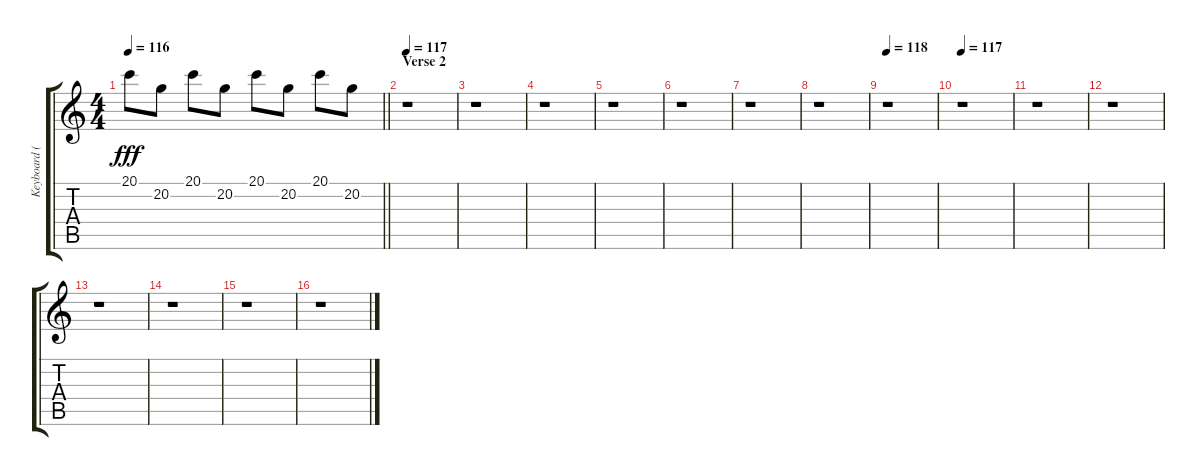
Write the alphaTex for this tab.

\track ("Keyboard (Dio)" "Keyboard (") {instrument stringensemble1}
\staff {score tabs}
\tuning (E4 B3 G3 D3 A2 E2) {hide}
\ts (4 4)
\tempo 116
\clef g2
\barLineRight lightlight
\ks c
20.1.8{dy fff} 20.2.8 20.1.8 20.2.8 20.1.8 20.2.8 20.1.8 20.2.8 |
\section ("" "Verse 2")
\tempo 117
r.1{volume 0} |
r.1 |
r.1 |
r.1 |
r.1 |
r.1 |
r.1 |
\tempo 118
r.1 |
\tempo 117
r.1 |
r.1 |
r.1 |
r.1 |
r.1 |
r.1 |
r.1
